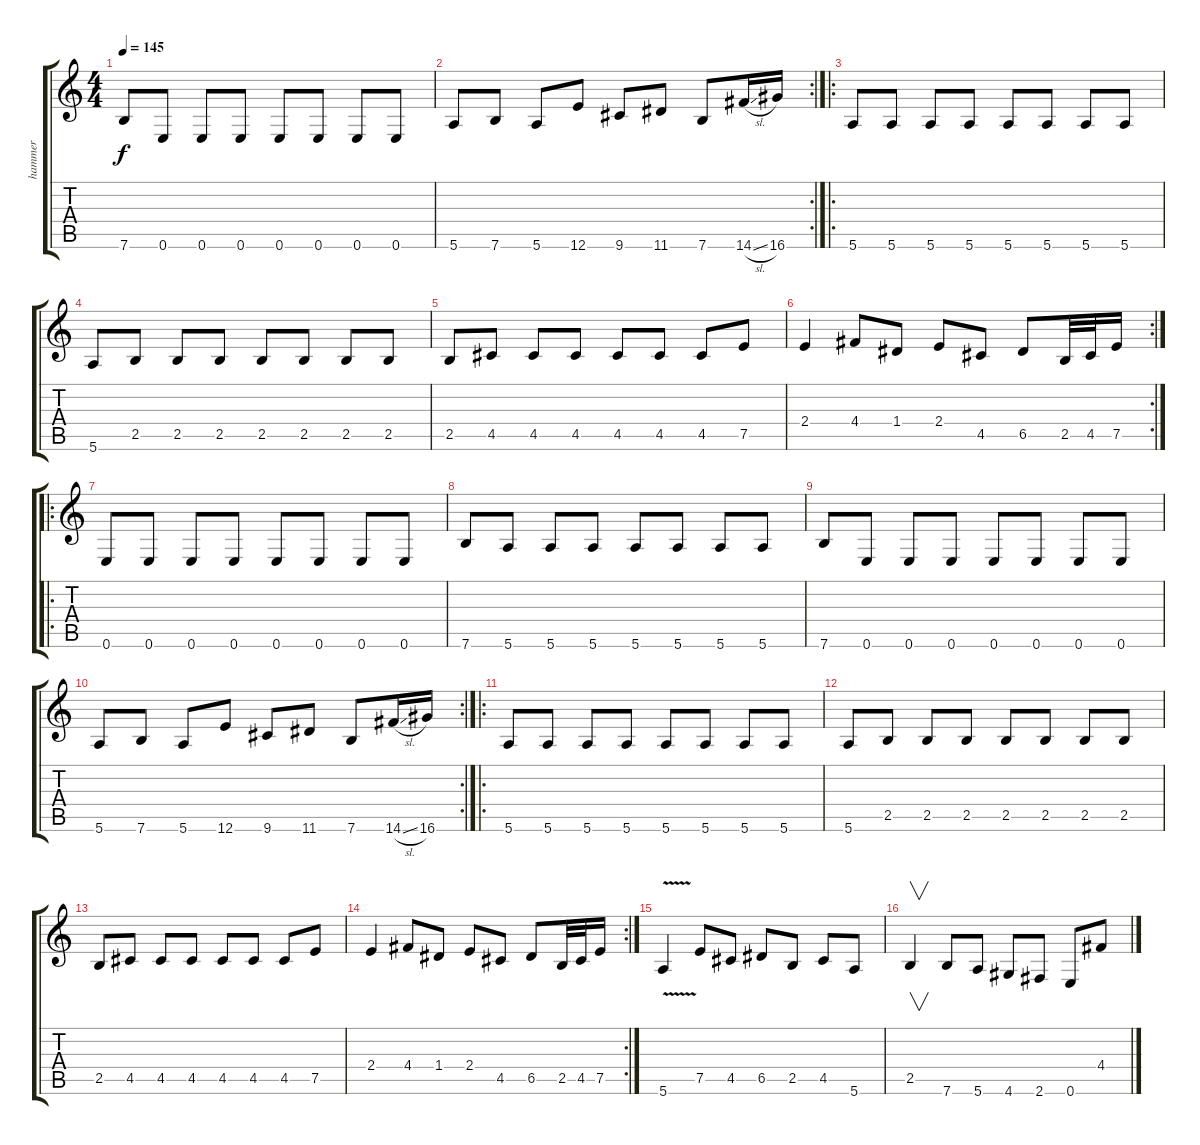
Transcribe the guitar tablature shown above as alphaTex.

\track ("hammer" "hammer") {instrument electricbassfinger}
\staff {score tabs}
\tuning (E4 B3 G3 D3 A2 E2) {hide}
\ts (4 4)
\tempo 145
\clef g2
\ks c
7.6.8{dy f} 0.6.8 0.6.8 0.6.8 0.6.8 0.6.8 0.6.8 0.6.8 |
\rc 2
5.6.8 7.6.8 5.6.8 12.6.8 9.6.8 11.6.8 7.6.8 14.6{sl}.16 16.6.16 |
\ro
5.6.8 5.6.8 5.6.8 5.6.8 5.6.8 5.6.8 5.6.8 5.6.8 |
5.6.8 2.5.8 2.5.8 2.5.8 2.5.8 2.5.8 2.5.8 2.5.8 |
2.5.8 4.5.8 4.5.8 4.5.8 4.5.8 4.5.8 4.5.8 7.5.8 |
\rc 2
2.4.4 4.4.8 1.4.8 2.4.8 4.5.8 6.5.8 2.5.32 4.5.32 7.5.16 |
\ro
0.6.8 0.6.8 0.6.8 0.6.8 0.6.8 0.6.8 0.6.8 0.6.8 |
7.6.8 5.6.8 5.6.8 5.6.8 5.6.8 5.6.8 5.6.8 5.6.8 |
7.6.8 0.6.8 0.6.8 0.6.8 0.6.8 0.6.8 0.6.8 0.6.8 |
\rc 2
5.6.8 7.6.8 5.6.8 12.6.8 9.6.8 11.6.8 7.6.8 14.6{sl}.16 16.6.16 |
\ro
5.6.8 5.6.8 5.6.8 5.6.8 5.6.8 5.6.8 5.6.8 5.6.8 |
5.6.8 2.5.8 2.5.8 2.5.8 2.5.8 2.5.8 2.5.8 2.5.8 |
2.5.8 4.5.8 4.5.8 4.5.8 4.5.8 4.5.8 4.5.8 7.5.8 |
\rc 2
2.4.4 4.4.8 1.4.8 2.4.8 4.5.8 6.5.8 2.5.32 4.5.32 7.5.16 |
5.6{v}.4 7.5.8 4.5.8 6.5.8 2.5.8 4.5.8 5.6.8 |
2.5.4{v} 7.6.8 5.6.8 4.6.8 2.6.8 0.6.8 4.4.8
